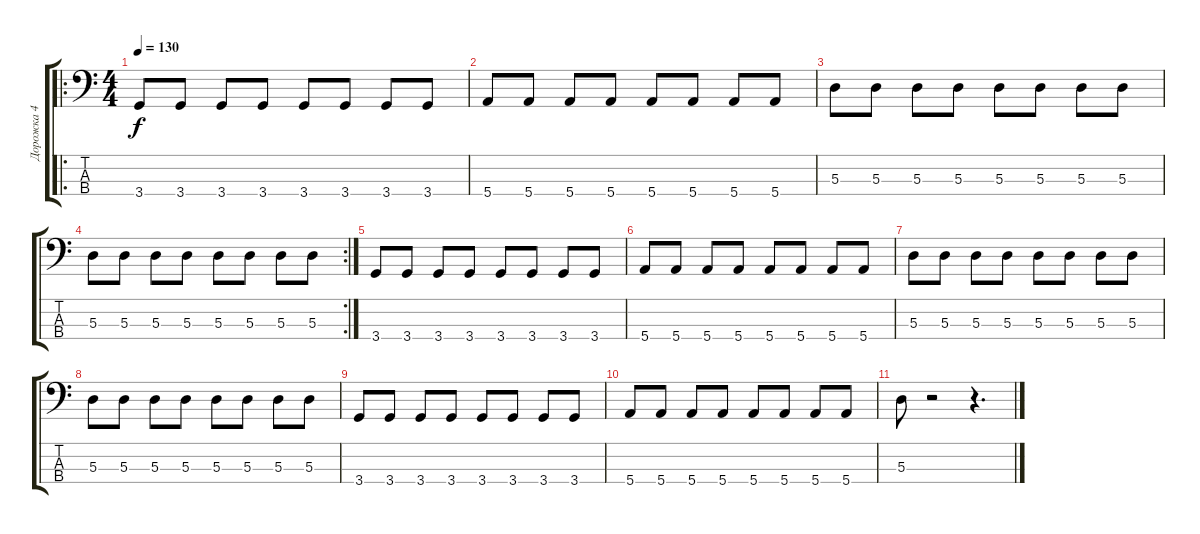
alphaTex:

\track ("Дорожка 4" "Дорожка 4") {instrument electricbassfinger}
\staff {score tabs}
\tuning (G2 D2 A1 E1) {hide}
\ro
\ts (4 4)
\tempo 130
\clef f4
\ks c
3.4.8{dy f} 3.4.8 3.4.8 3.4.8 3.4.8 3.4.8 3.4.8 3.4.8 |
5.4.8 5.4.8 5.4.8 5.4.8 5.4.8 5.4.8 5.4.8 5.4.8 |
5.3.8 5.3.8 5.3.8 5.3.8 5.3.8 5.3.8 5.3.8 5.3.8 |
\rc 2
5.3.8 5.3.8 5.3.8 5.3.8 5.3.8 5.3.8 5.3.8 5.3.8 |
3.4.8 3.4.8 3.4.8 3.4.8 3.4.8 3.4.8 3.4.8 3.4.8 |
5.4.8 5.4.8 5.4.8 5.4.8 5.4.8 5.4.8 5.4.8 5.4.8 |
5.3.8 5.3.8 5.3.8 5.3.8 5.3.8 5.3.8 5.3.8 5.3.8 |
5.3.8 5.3.8 5.3.8 5.3.8 5.3.8 5.3.8 5.3.8 5.3.8 |
3.4.8 3.4.8 3.4.8 3.4.8 3.4.8 3.4.8 3.4.8 3.4.8 |
5.4.8 5.4.8 5.4.8 5.4.8 5.4.8 5.4.8 5.4.8 5.4.8 |
5.3.8 r.2 r.4{d}
